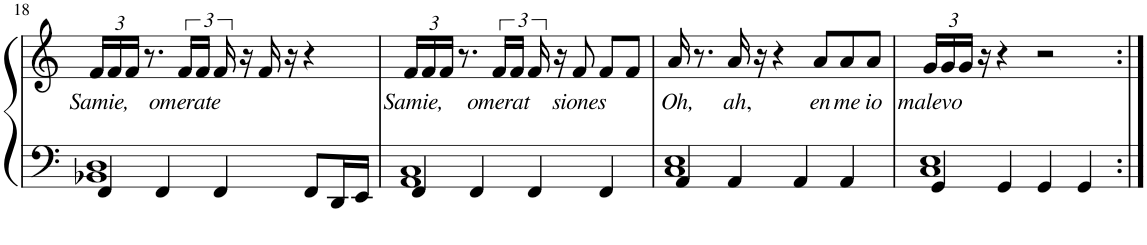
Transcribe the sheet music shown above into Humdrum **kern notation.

**kern	**kern	**text
*part1	*part1	*part1
*staff2	*staff1	*staff1
*I"Piano	*	*
*I'Pno.	*	*
!!LO:PB:g=z
*clefF4	*clefG2	*
*k[]	*k[]	*
*M4/4	*M4/4	*
=18	=18	=18
*^	*	*
!	!	!	!LO:LY:b
4FF/	1BB-X 1D	16f/LL	Samie,
.	.	16f/	.
.	.	16f/JJ	.
.	.	8.r	.
4FF/	.	.	.
!	!	!	!LO:LY:b
.	.	16f/LL	omerate
.	.	16f/JJ	.
4FF/	.	16f/	.
.	.	16r	.
.	.	16f/	.
.	.	16r	.
8FF/L	.	4r	.
16DD/L	.	.	.
16EE/JJ	.	.	.
=19	=19	=19	=19
!	!	!	!LO:LY:b
4FF/	1AA 1C	16f/LL	Samie,
.	.	16f/	.
.	.	16f/JJ	.
.	.	8.r	.
4FF/	.	.	.
!	!	!	!LO:LY:b
.	.	16f/LL	omerat
.	.	16f/JJ	.
4FF/	.	16f/	.
.	.	16r	.
!	!	!	!LO:LY:b
.	.	8f/	siones
4FF/	.	8f/L	.
.	.	8f/J	.
=20	=20	=20	=20
!	!	!	!LO:LY:b
4AA/	1C 1E	16a/	Oh,
.	.	8.r	.
!	!	!	!LO:LY:b
4AA/	.	16a/	ah ,
.	.	16r	.
.	.	4r	.
4AA/	.	.	.
!	!	!	!LO:LY:b
.	.	8a/L	en
!	!	!	!LO:LY:b
4AA/	.	8a/	me
!	!	!	!LO:LY:b
.	.	8a/J	io
=21	=21	=21	=21
!	!	!	!LO:LY:b
4GG/	1C 1E	16g/LL	malevo
.	.	16g/	.
.	.	16g/JJ	.
.	.	16r	.
4GG/	.	4r	.
4GG/	.	2r	.
4GG/	.	.	.
*v	*v	*	*
=:|!	=:|!	=:|!
*-	*-	*-
